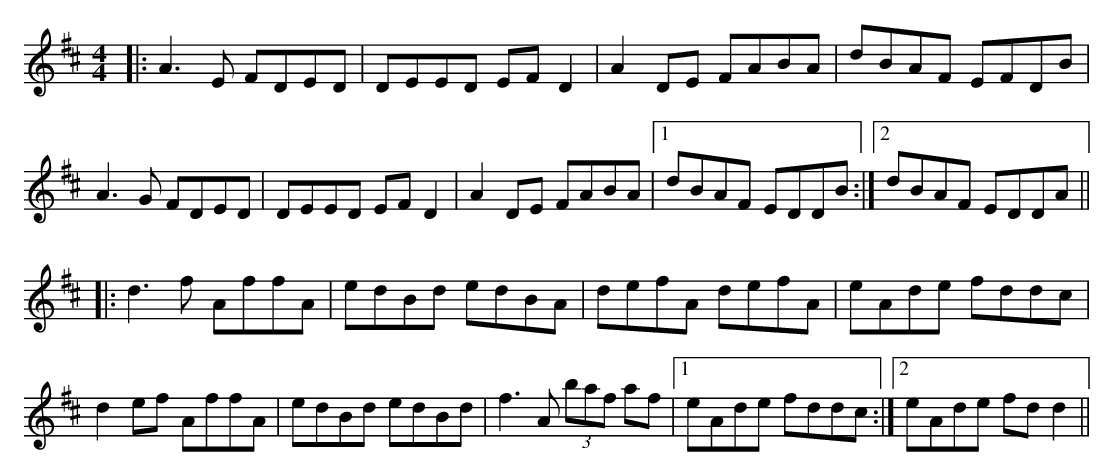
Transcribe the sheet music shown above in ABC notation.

X:1
M:4/4
K:D
|:A3E FDED|DEED EFD2|A2DE FABA|dBAF EFDB|
A3G FDED|DEED EFD2|A2DE FABA|1 dBAF EDDB:|2 dBAF EDDA||
|:d3f AffA|edBd edBA|defA defA|eAde fddc|
d2ef AffA|edBd edBd|f3A (3baf af|1 eAde fddc:|2 eAde fdd2||
